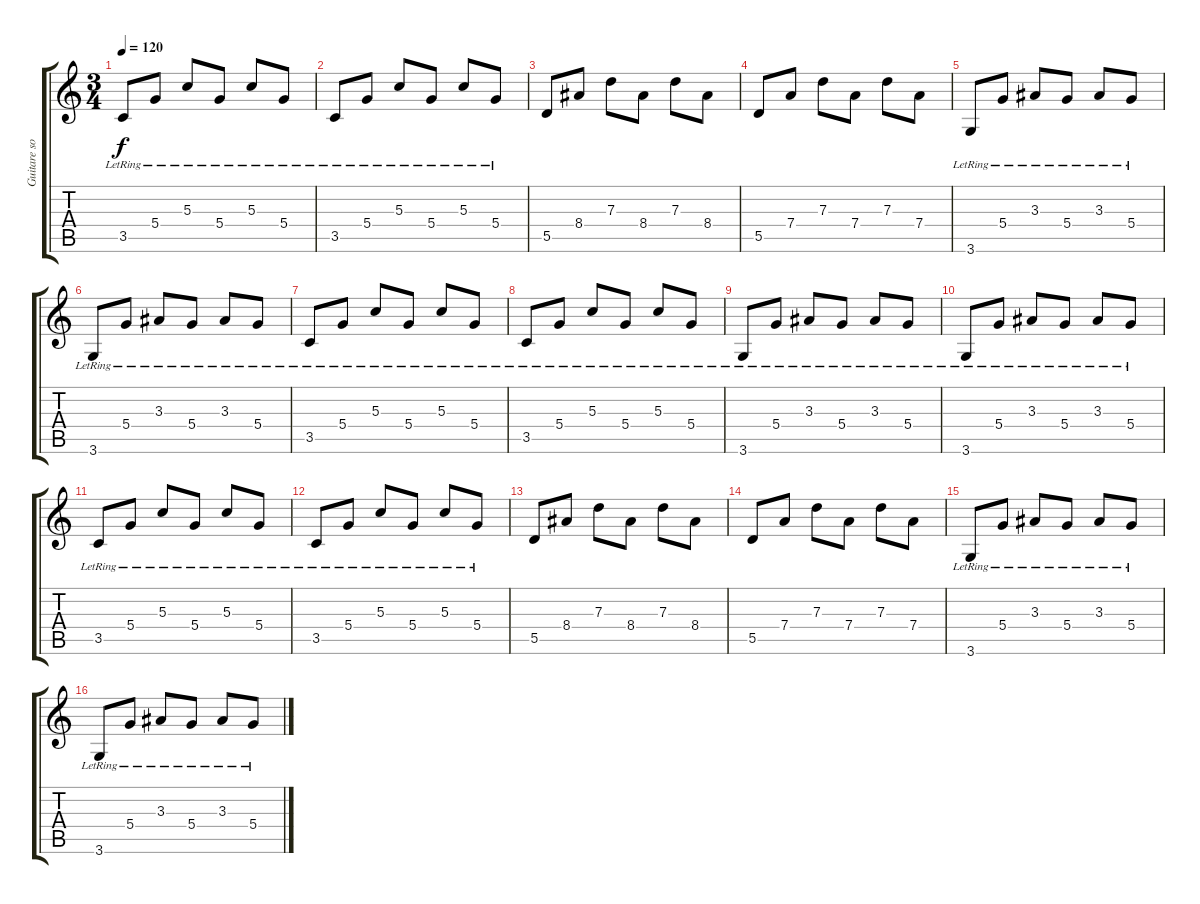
\track ("Guitare solo" "Guitare so") {instrument overdrivenguitar}
\staff {score tabs}
\tuning (E4 B3 G3 D3 A2 E2) {hide}
\ts (3 4)
\tempo 120
\clef g2
\ks c
3.5{lr}.8{dy f} 5.4{lr}.8 5.3{lr}.8 5.4{lr}.8 5.3{lr}.8 5.4{lr}.8 |
3.5{lr}.8 5.4{lr}.8 5.3{lr}.8 5.4{lr}.8 5.3{lr}.8 5.4{lr}.8 |
5.5.8 8.4.8 7.3.8 8.4.8 7.3.8 8.4.8 |
5.5.8 7.4.8 7.3.8 7.4.8 7.3.8 7.4.8 |
3.6{lr}.8{volume 13} 5.4{lr}.8 3.3{lr}.8 5.4{lr}.8 3.3{lr}.8 5.4{lr}.8 |
3.6{lr}.8 5.4{lr}.8 3.3{lr}.8 5.4{lr}.8 3.3{lr}.8 5.4{lr}.8 |
3.5{lr}.8 5.4{lr}.8 5.3{lr}.8 5.4{lr}.8 5.3{lr}.8 5.4{lr}.8 |
3.5{lr}.8 5.4{lr}.8 5.3{lr}.8 5.4{lr}.8 5.3{lr}.8 5.4{lr}.8 |
3.6{lr}.8 5.4{lr}.8 3.3{lr}.8 5.4{lr}.8 3.3{lr}.8 5.4{lr}.8 |
3.6{lr}.8 5.4{lr}.8 3.3{lr}.8 5.4{lr}.8 3.3{lr}.8 5.4{lr}.8 |
3.5{lr}.8 5.4{lr}.8 5.3{lr}.8 5.4{lr}.8 5.3{lr}.8 5.4{lr}.8 |
3.5{lr}.8 5.4{lr}.8 5.3{lr}.8 5.4{lr}.8 5.3{lr}.8 5.4{lr}.8 |
5.5.8 8.4.8 7.3.8 8.4.8 7.3.8 8.4.8 |
5.5.8 7.4.8 7.3.8 7.4.8 7.3.8 7.4.8 |
3.6{lr}.8 5.4{lr}.8 3.3{lr}.8 5.4{lr}.8 3.3{lr}.8 5.4{lr}.8 |
3.6{lr}.8 5.4{lr}.8 3.3{lr}.8 5.4{lr}.8 3.3{lr}.8 5.4{lr}.8
